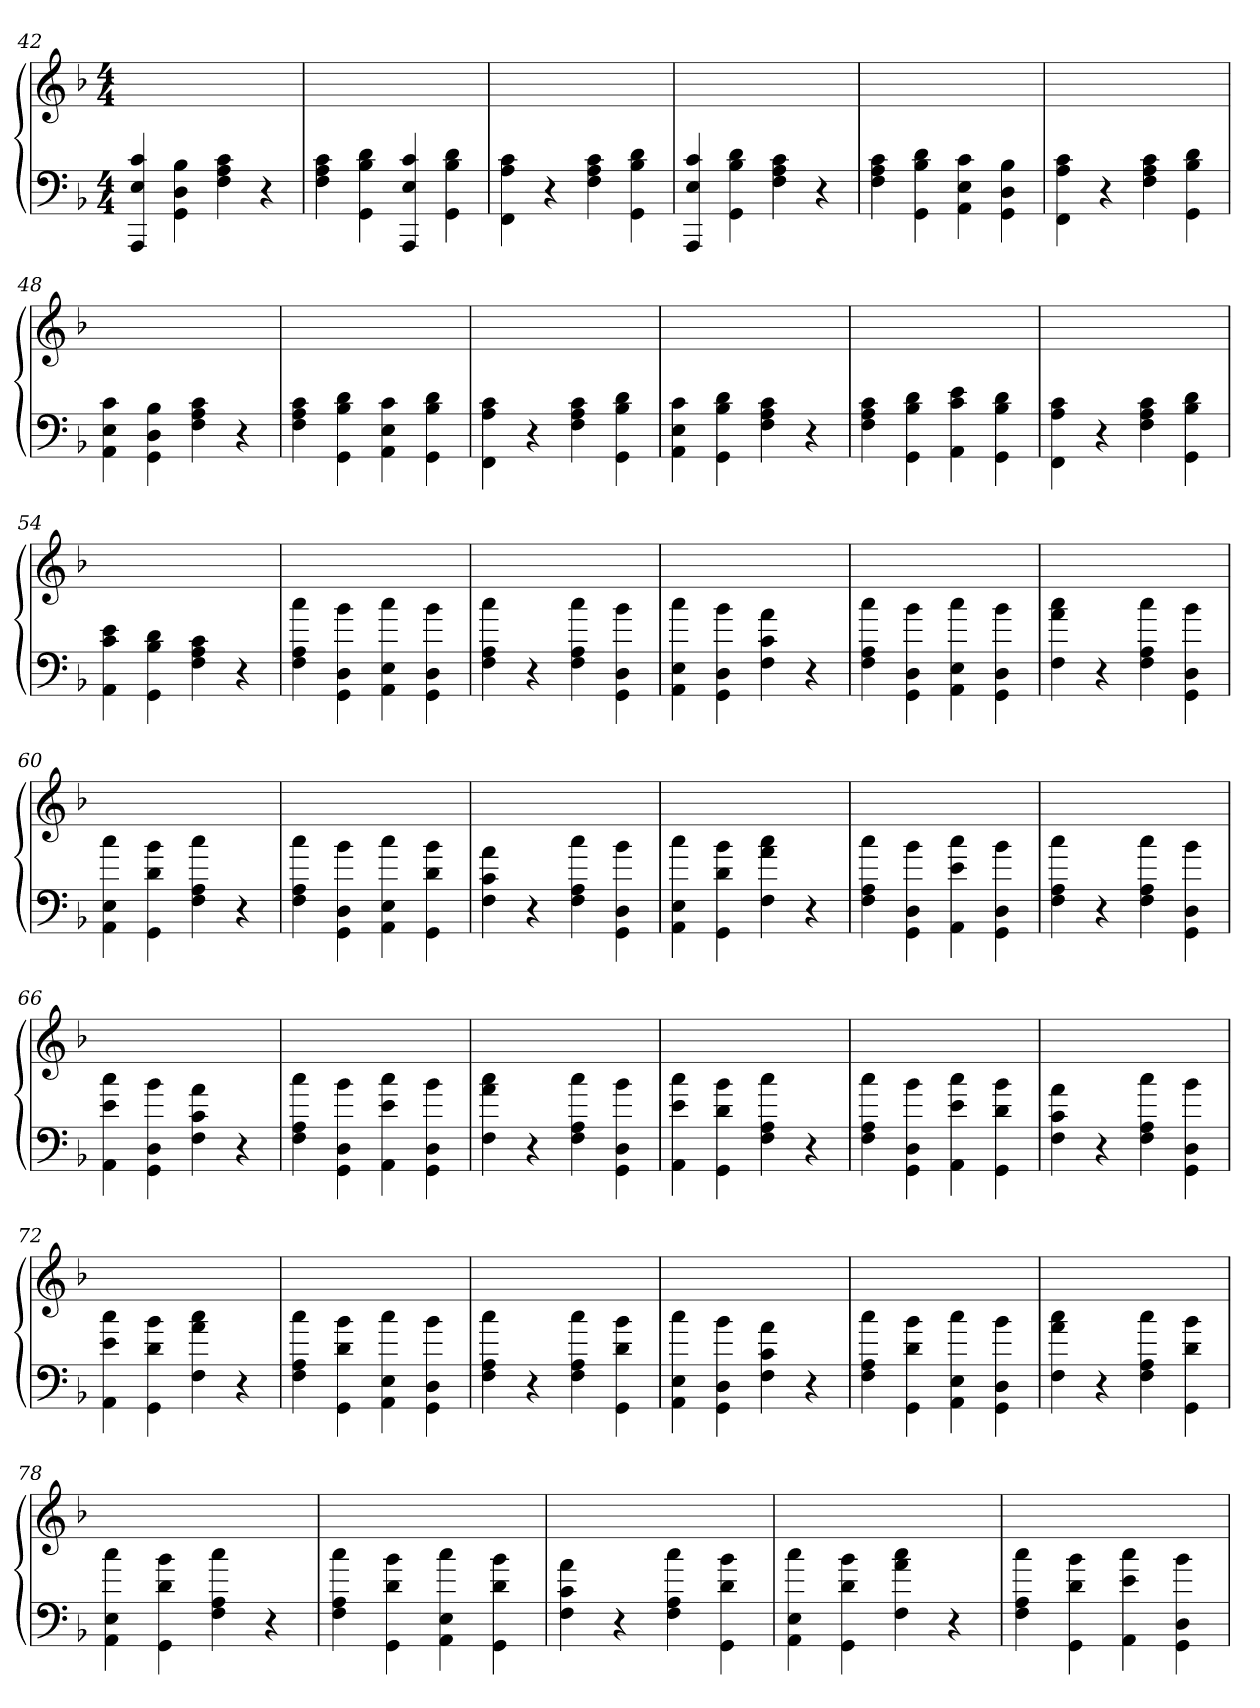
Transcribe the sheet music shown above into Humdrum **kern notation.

**kern	**kern
*part2	*part1
*staff2	*staff1
*clefF4	*clefG2
*k[b-]	*k[b-]
*F:	*F:
*M4/4	*M4/4
=42	=42
4AAA 4E 4c	1ryy
4GG 4D 4B-	.
4F 4A 4c	.
4r	.
=43	=43
4F 4A 4c	1ryy
4GG 4B- 4d	.
4AAA 4E 4c	.
4GG 4B- 4d	.
=44	=44
4FF 4A 4c	1ryy
4r	.
4F 4A 4c	.
4GG 4B- 4d	.
=45	=45
4AAA 4E 4c	1ryy
4GG 4B- 4d	.
4F 4A 4c	.
4r	.
=46	=46
4F 4A 4c	1ryy
4GG 4B- 4d	.
4AA 4E 4c	.
4GG 4D 4B-	.
=47	=47
4FF 4A 4c	1ryy
4r	.
4F 4A 4c	.
4GG 4B- 4d	.
=48	=48
4AA 4E 4c	1ryy
4GG 4D 4B-	.
4F 4A 4c	.
4r	.
=49	=49
4F 4A 4c	1ryy
4GG 4B- 4d	.
4AA 4E 4c	.
4GG 4B- 4d	.
=50	=50
4FF 4A 4c	1ryy
4r	.
4F 4A 4c	.
4GG 4B- 4d	.
=51	=51
4AA 4E 4c	1ryy
4GG 4B- 4d	.
4F 4A 4c	.
4r	.
=52	=52
4F 4A 4c	1ryy
4GG 4B- 4d	.
4AA 4c 4e	.
4GG 4B- 4d	.
=53	=53
4FF 4A 4c	1ryy
4r	.
4F 4A 4c	.
4GG 4B- 4d	.
=54	=54
4AA 4c 4e	1ryy
4GG 4B- 4d	.
4F 4A 4c	.
4r	.
=55	=55
4F 4A 4cc	1ryy
4GG 4D 4b-	.
4AA 4E 4cc	.
4GG 4D 4b-	.
=56	=56
4F 4A 4cc	1ryy
4r	.
4F 4A 4cc	.
4GG 4D 4b-	.
=57	=57
4AA 4E 4cc	1ryy
4GG 4D 4b-	.
4F 4c 4a	.
4r	.
=58	=58
4F 4A 4cc	1ryy
4GG 4D 4b-	.
4AA 4E 4cc	.
4GG 4D 4b-	.
=59	=59
4F 4a 4cc	1ryy
4r	.
4F 4A 4cc	.
4GG 4D 4b-	.
=60	=60
4AA 4E 4cc	1ryy
4GG 4d 4b-	.
4F 4A 4cc	.
4r	.
=61	=61
4F 4A 4cc	1ryy
4GG 4D 4b-	.
4AA 4E 4cc	.
4GG 4d 4b-	.
=62	=62
4F 4c 4a	1ryy
4r	.
4F 4A 4cc	.
4GG 4D 4b-	.
=63	=63
4AA 4E 4cc	1ryy
4GG 4d 4b-	.
4F 4a 4cc	.
4r	.
=64	=64
4F 4A 4cc	1ryy
4GG 4D 4b-	.
4AA 4e 4cc	.
4GG 4D 4b-	.
=65	=65
4F 4A 4cc	1ryy
4r	.
4F 4A 4cc	.
4GG 4D 4b-	.
=66	=66
4AA 4e 4cc	1ryy
4GG 4D 4b-	.
4F 4c 4a	.
4r	.
=67	=67
4F 4A 4cc	1ryy
4GG 4D 4b-	.
4AA 4e 4cc	.
4GG 4D 4b-	.
=68	=68
4F 4a 4cc	1ryy
4r	.
4F 4A 4cc	.
4GG 4D 4b-	.
=69	=69
4AA 4e 4cc	1ryy
4GG 4d 4b-	.
4F 4A 4cc	.
4r	.
=70	=70
4F 4A 4cc	1ryy
4GG 4D 4b-	.
4AA 4e 4cc	.
4GG 4d 4b-	.
=71	=71
4F 4c 4a	1ryy
4r	.
4F 4A 4cc	.
4GG 4D 4b-	.
=72	=72
4AA 4e 4cc	1ryy
4GG 4d 4b-	.
4F 4a 4cc	.
4r	.
=73	=73
4F 4A 4cc	1ryy
4GG 4d 4b-	.
4AA 4E 4cc	.
4GG 4D 4b-	.
=74	=74
4F 4A 4cc	1ryy
4r	.
4F 4A 4cc	.
4GG 4d 4b-	.
=75	=75
4AA 4E 4cc	1ryy
4GG 4D 4b-	.
4F 4c 4a	.
4r	.
=76	=76
4F 4A 4cc	1ryy
4GG 4d 4b-	.
4AA 4E 4cc	.
4GG 4D 4b-	.
=77	=77
4F 4a 4cc	1ryy
4r	.
4F 4A 4cc	.
4GG 4d 4b-	.
=78	=78
4AA 4E 4cc	1ryy
4GG 4d 4b-	.
4F 4A 4cc	.
4r	.
=79	=79
4F 4A 4cc	1ryy
4GG 4d 4b-	.
4AA 4E 4cc	.
4GG 4d 4b-	.
=80	=80
4F 4c 4a	1ryy
4r	.
4F 4A 4cc	.
4GG 4d 4b-	.
=81	=81
4AA 4E 4cc	1ryy
4GG 4d 4b-	.
4F 4a 4cc	.
4r	.
=82	=82
4F 4A 4cc	1ryy
4GG 4d 4b-	.
4AA 4e 4cc	.
4GG 4D 4b-	.
=	=
*-	*-
